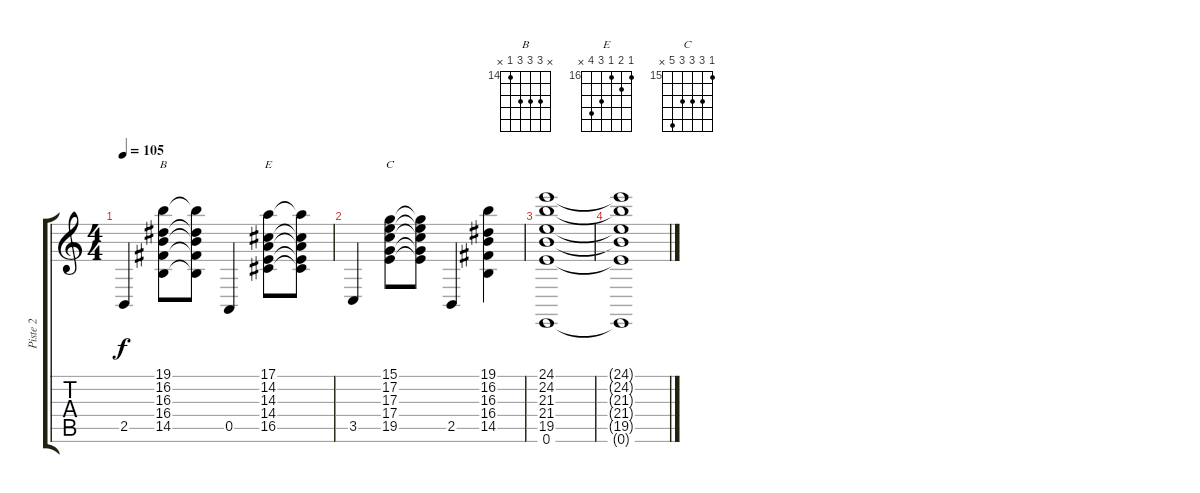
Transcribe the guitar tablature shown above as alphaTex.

\track ("Piste 2" "Piste 2") {instrument stringensemble1}
\staff {score tabs}
\tuning (E4 B3 G3 D3 A2 E2) {hide}
\chord ("B" x 16 16 16 14 x) {firstfret 14}
\chord ("E" 16 17 16 18 19 x) {firstfret 16}
\chord ("C" 15 17 17 17 19 x) {firstfret 15}
\ts (4 4)
\tempo 105
\clef g2
\ks c
2.5.4{dy f} (19.1 16.2 16.3 16.4 14.5).8{ch "B"} (19.1{t} 16.2{t} 16.3{t} 16.4{t} 14.5{t}).8 0.5.4 (17.1 14.2 14.3 14.4 16.5).8{ch "E"} (17.1{t} 14.2{t} 14.3{t} 14.4{t} 16.5{t}).8 |
3.5.4 (15.1 17.2 17.3 17.4 19.5).8{ch "C"} (15.1{t} 17.2{t} 17.3{t} 17.4{t} 19.5{t}).8 2.5.4 (19.1 16.2 16.3 16.4 14.5).4 |
(24.1 24.2 21.3 21.4 19.5 0.6).1 |
(24.1{t} 24.2{t} 21.3{t} 21.4{t} 19.5{t} 0.6{t}).1
